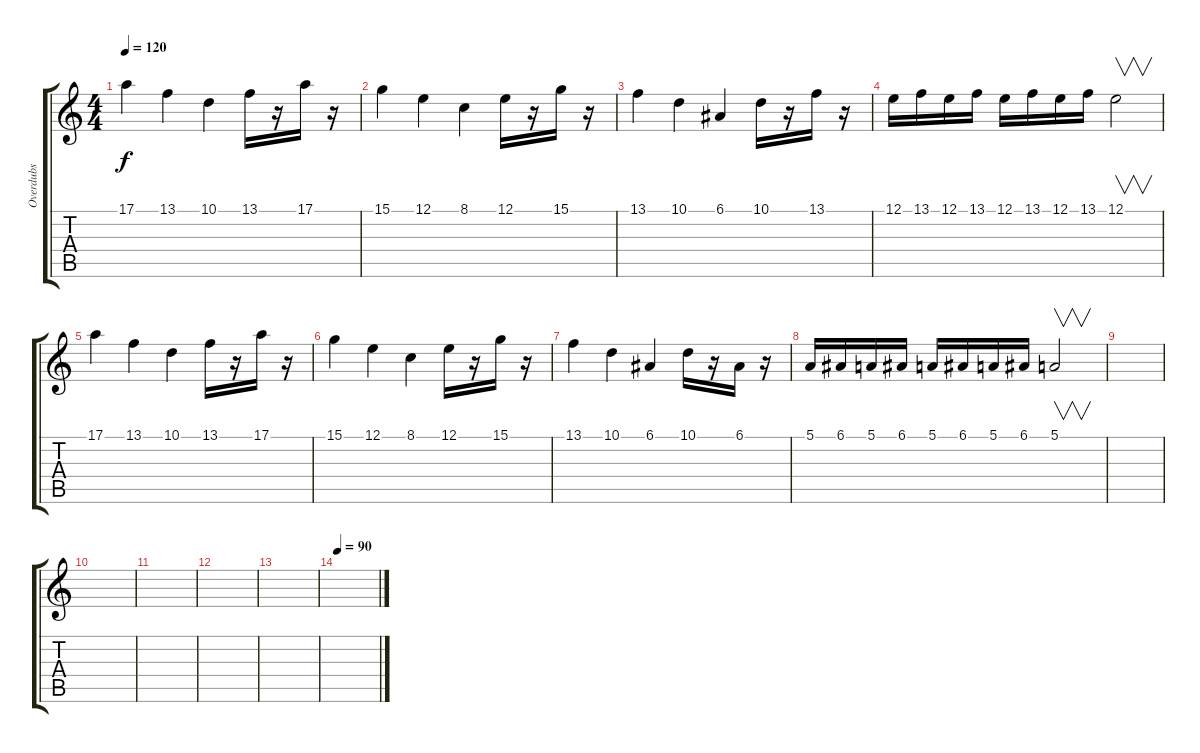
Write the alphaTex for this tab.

\track ("Overdubs" "Overdubs") {instrument flute}
\staff {score tabs}
\tuning (E4 B3 G3 D3 A2 E2) {hide}
\ts (4 4)
\tempo 120
\clef g2
\ks c
17.1.4{dy f} 13.1.4 10.1.4 13.1.16 r.16 17.1.16 r.16 |
15.1.4 12.1.4 8.1.4 12.1.16 r.16 15.1.16 r.16 |
13.1.4 10.1.4 6.1.4 10.1.16 r.16 13.1.16 r.16 |
12.1.16 13.1.16 12.1.16 13.1.16 12.1.16 13.1.16 12.1.16 13.1.16 12.1.2{v} |
17.1.4 13.1.4 10.1.4 13.1.16 r.16 17.1.16 r.16 |
15.1.4 12.1.4 8.1.4 12.1.16 r.16 15.1.16 r.16 |
13.1.4 10.1.4 6.1.4 10.1.16 r.16 6.1.16 r.16 |
5.1.16 6.1.16 5.1.16 6.1.16 5.1.16 6.1.16 5.1.16 6.1.16 5.1.2{v} |
|
|
|
|
|
\tempo 90
